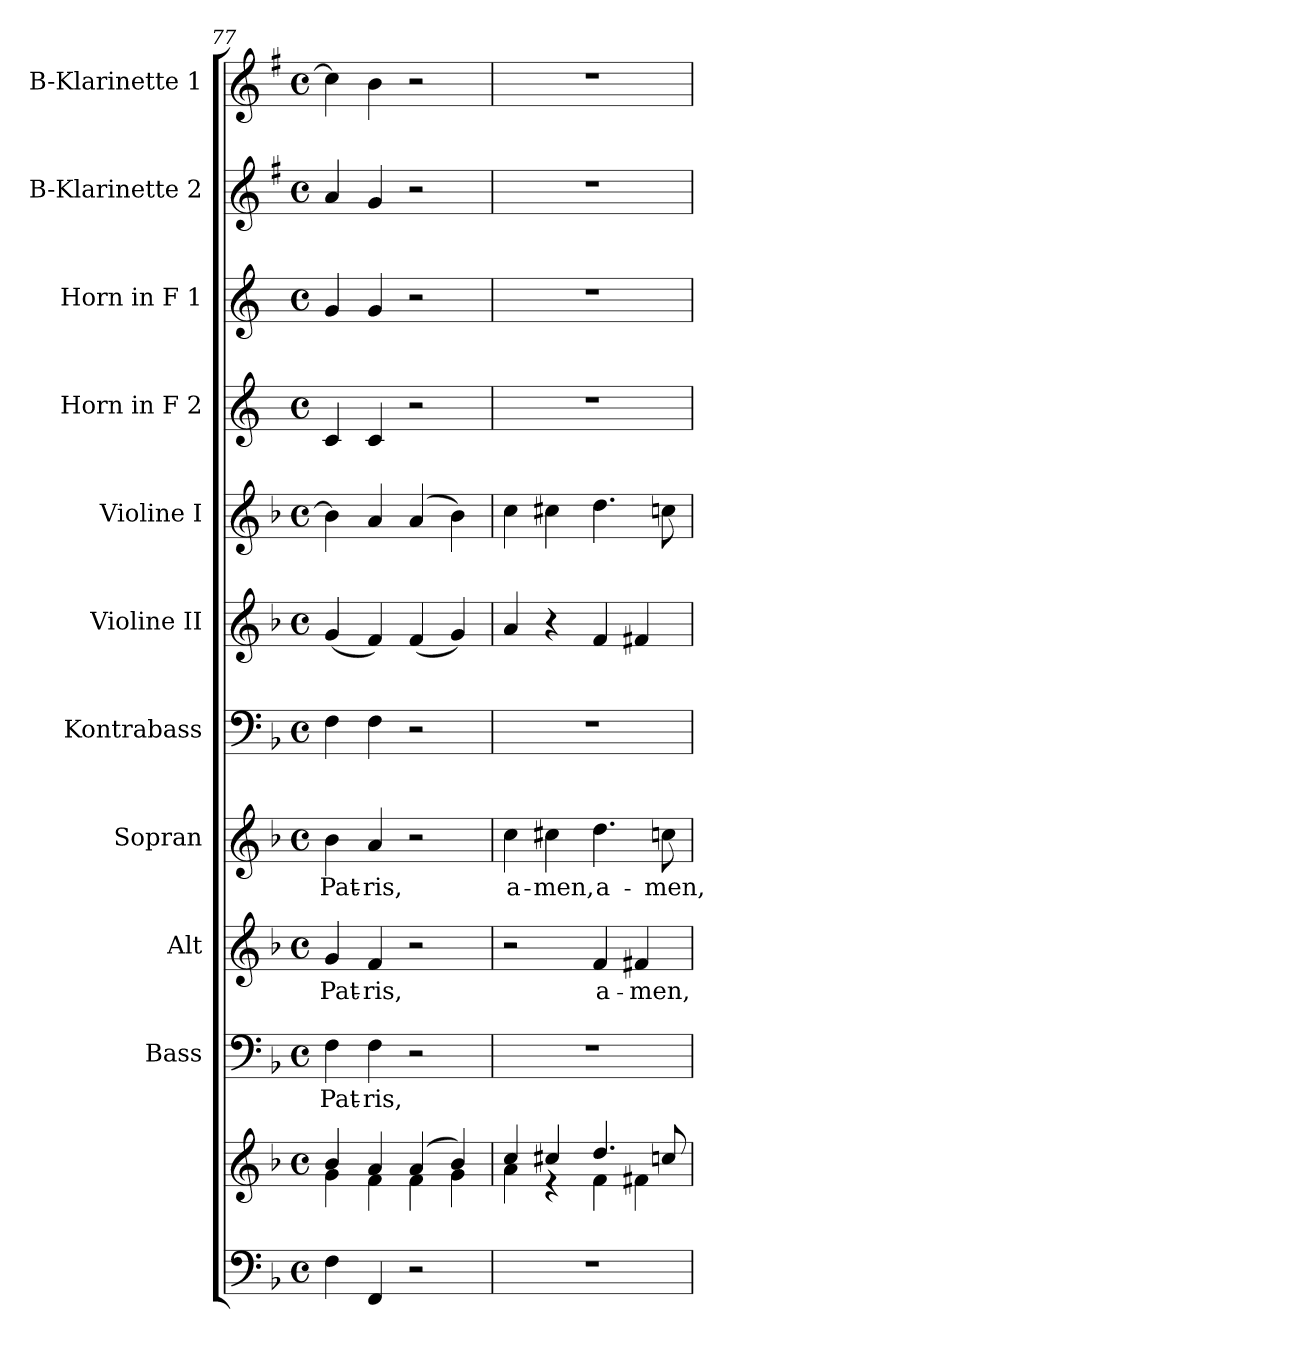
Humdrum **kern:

**kern	**kern	**kern	**text	**kern	**text	**kern	**text	**kern	**kern	**kern	**kern	**kern	**kern	**kern
*part11	*part11	*part10	*part10	*part9	*part9	*part8	*part8	*part7	*part6	*part5	*part4	*part3	*part2	*part1
*staff12	*staff11	*staff10	*staff10	*staff9	*staff9	*staff8	*staff8	*staff7	*staff6	*staff5	*staff4	*staff3	*staff2	*staff1
*	*	*I"Bass	*	*I"Alt	*	*I"Sopran	*	*I"Kontrabass	*I"Violine II	*I"Violine I	*I"Horn in F 2	*I"Horn in F 1	*I"B-Klarinette 2	*I"B-Klarinette 1
*	*	*I'B.	*	*I'A.	*	*I'S.	*	*I'Kb.	*I'Vl. II	*I'Vl. I	*	*	*I'B Kl. 2	*I'B Kl. 1
*clefF4	*clefG2	*clefF4	*	*clefG2	*	*clefG2	*	*clefF4	*clefG2	*clefG2	*clefG2	*clefG2	*clefG2	*clefG2
*	*	*	*	*	*	*	*	*ITrd7c12	*	*	*ITrd4c7	*ITrd4c7	*ITrd1c2	*ITrd1c2
*k[b-]	*k[b-]	*k[b-]	*	*k[b-]	*	*k[b-]	*	*k[b-]	*k[b-]	*k[b-]	*k[b-]	*k[b-]	*k[b-]	*k[b-]
*F:	*F:	*F:	*	*F:	*	*F:	*	*F:	*F:	*F:	*F:	*F:	*F:	*F:
*M4/4	*M4/4	*M4/4	*	*M4/4	*	*M4/4	*	*M4/4	*M4/4	*M4/4	*M4/4	*M4/4	*M4/4	*M4/4
*met(c)	*met(c)	*met(c)	*	*met(c)	*	*met(c)	*	*met(c)	*met(c)	*met(c)	*met(c)	*met(c)	*met(c)	*met(c)
=77	=77	=77	=77	=77	=77	=77	=77	=77	=77	=77	=77	=77	=77	=77
*	*^	*	*	*	*	*	*	*	*	*	*	*	*	*
!	!	!	!	!LO:LY:b	!	!LO:LY:b	!	!LO:LY:b	!	!	!	!	!	!	!
4F\	4b-/	4g\	4F\	Pat-	4g/	Pat-	4b-\	Pat-	4FF\	(<4g/	4b-\]	4F/	4c/	4g/	4b-\]
!	!	!	!	!LO:LY:b	!	!LO:LY:b	!	!LO:LY:b	!	!	!	!	!	!	!
4FF/	4a/	4f\	4F\	-ris,	4f/	-ris,	4a/	-ris,	4FF\	4f/)	4a/	4F/	4c/	4f/	4a\
2r	(4a/	4f\	2r	.	2r	.	2r	.	2r	(<4f/	(4a/	2r	2r	2r	2r
.	4b-/)	4g\	.	.	.	.	.	.	.	4g/)	4b-\)	.	.	.	.
!!LO:PB:g=z
=78	=78	=78	=78	=78	=78	=78	=78	=78	=78	=78	=78	=78	=78	=78	=78
!	!	!	!	!	!	!	!	!LO:LY:b	!	!	!	!	!	!	!
1r	4cc/	4a\	1r	.	2r	.	4cc\	a-	1r	4a/	4cc\	1r	1r	1r	1r
!	!	!	!	!	!	!	!	!LO:LY:b	!	!	!	!	!	!	!
.	4cc#X/	4re	.	.	.	.	4cc#X\	-men,	.	4r	4cc#X\	.	.	.	.
!	!	!	!	!	!	!LO:LY:b	!	!LO:LY:b	!	!	!	!	!	!	!
.	4.dd/	4f\	.	.	4f/	a-	4.dd\	a-	.	4f/	4.dd\	.	.	.	.
!	!	!	!	!	!	!LO:LY:b	!	!	!	!	!	!	!	!	!
.	.	4f#X\	.	.	4f#X/	-men,	.	.	.	4f#X/	.	.	.	.	.
!	!	!	!	!	!	!	!	!LO:LY:b	!	!	!	!	!	!	!
.	8ccn/	.	.	.	.	.	8cc\	-men,	.	.	8ccn\	.	.	.	.
*	*v	*v	*	*	*	*	*	*	*	*	*	*	*	*	*
=	=	=	=	=	=	=	=	=	=	=	=	=	=	=
*-	*-	*-	*-	*-	*-	*-	*-	*-	*-	*-	*-	*-	*-	*-
